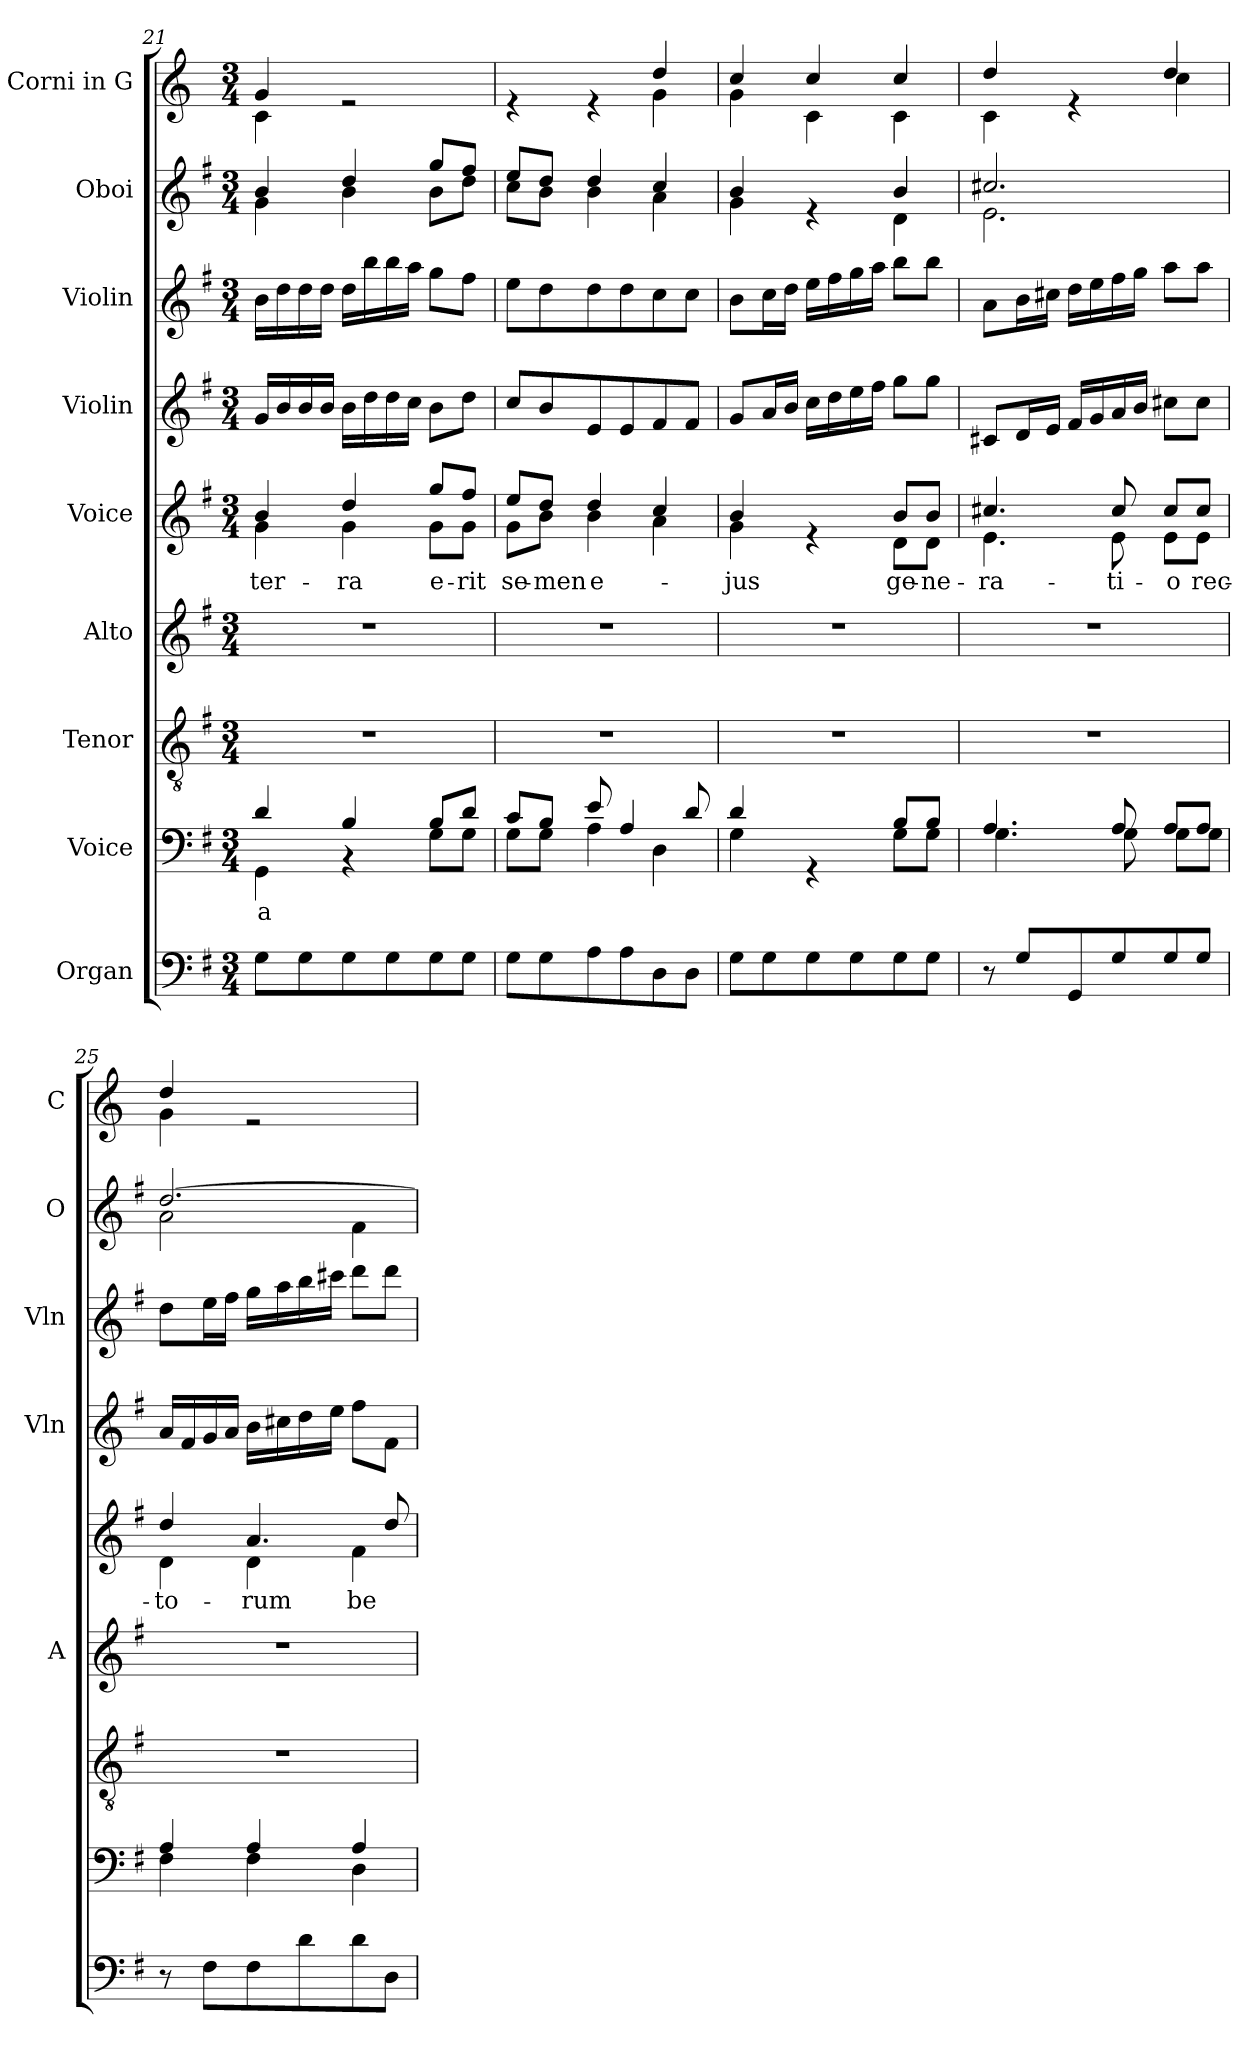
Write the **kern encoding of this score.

**kern	**kern	**text	**kern	**kern	**kern	**text	**kern	**kern	**kern	**kern
*part9	*part8	*part8	*part7	*part6	*part5	*part5	*part4	*part3	*part2	*part1
*staff9	*staff8	*staff8	*staff7	*staff6	*staff5	*staff5	*staff4	*staff3	*staff2	*staff1
*I"Organ	*I"Voice	*	*I"Tenor	*I"Alto	*I"Voice	*	*I"Violin	*I"Violin	*I"Oboi	*I"Corni in G
*	*	*	*	*I'A	*	*	*I'Vln	*I'Vln	*I'O	*I'C
!!LO:PB:g=z
*clefF4	*clefF4	*	*clefGv2	*clefG2	*clefG2	*	*clefG2	*clefG2	*clefG2	*clefG2
*	*	*	*	*	*	*	*	*	*	*ITrd3c5
*k[f#]	*k[f#]	*	*k[f#]	*k[f#]	*k[f#]	*	*k[f#]	*k[f#]	*k[f#]	*k[f#]
*M3/4	*M3/4	*	*M3/4	*M3/4	*M3/4	*	*M3/4	*M3/4	*M3/4	*M3/4
=21	=21	=21	=21	=21	=21	=21	=21	=21	=21	=21
*	*^	*	*	*	*	*	*	*	*	*
!	!	!	!LO:LY:b	!	!	!	!LO:LY:b	!	!	!	!
*	*	*	*	*	*	*^	*	*	*	*^	*^
8G\L	4d/	4GG\	-a	2.r	2.r	4b/	4g\	ter-	16g/LL	16b\LL	4b/	4g\	4d/	4G\
.	.	.	.	.	.	.	.	.	16b/	16dd\	.	.	.	.
8G\	.	.	.	.	.	.	.	.	16b/	16dd\	.	.	.	.
.	.	.	.	.	.	.	.	.	16b/JJ	16dd\JJ	.	.	.	.
!	!	!	!	!	!	!	!	!LO:LY:b	!	!	!	!	!	!
8G\	4B/	4r	.	.	.	4dd/	4g\	-ra	16b\LL	16dd\LL	4dd/	4b\	2re	2ryy
.	.	.	.	.	.	.	.	.	16dd\	16bb\	.	.	.	.
8G\	.	.	.	.	.	.	.	.	16dd\	16bb\	.	.	.	.
.	.	.	.	.	.	.	.	.	16cc\JJ	16aa\JJ	.	.	.	.
!	!	!	!	!	!	!	!	!LO:LY:b	!	!	!	!	!	!
8G\	8B/L	8G\L	.	.	.	8gg/L	8g\L	e-	8b\L	8gg\L	8gg/L	8b\L	.	.
!	!	!	!	!	!	!	!	!LO:LY:b	!	!	!	!	!	!
8G\J	8d/J	8G\J	.	.	.	8ff#/J	8g\J	-rit	8dd\J	8ff#\J	8ff#/J	8dd\J	.	.
=22	=22	=22	=22	=22	=22	=22	=22	=22	=22	=22	=22	=22	=22	=22
!	!	!	!	!	!	!	!	!LO:LY:b	!	!	!	!	!	!
8G\L	8c/L	8G\L	.	2.r	2.r	8ee/L	8g\L	se-	8cc/L	8ee\L	8ee/L	8cc\L	4re	2ryy
!	!	!	!	!	!	!	!	!LO:LY:b	!	!	!	!	!	!
8G\	8B/J	8G\J	.	.	.	8dd/J	8b\J	-men	8b/	8dd\	8dd/J	8b\J	.	.
!	!	!	!	!	!	!	!	!LO:LY:b	!	!	!	!	!	!
8A\	8e/	4A\	.	.	.	4dd/	4b\	e-	8e/	8dd\	4dd/	4b\	4re	.
8A\	4A/	.	.	.	.	.	.	.	8e/	8dd\	.	.	.	.
8D\	.	4D\	.	.	.	4cc/	4a\	.	8f#/	8cc\	4cc/	4a\	4a/	4d\
8D\J	8d/	.	.	.	.	.	.	.	8f#/J	8cc\J	.	.	.	.
=23	=23	=23	=23	=23	=23	=23	=23	=23	=23	=23	=23	=23	=23	=23
!	!	!	!	!	!	!	!	!LO:LY:b	!	!	!	!	!	!
8G\L	4d/	4G\	.	2.r	2.r	4b/	4g\	-jus	8g/L	8b\L	4b/	4g\	4g/	4d\
8G\	.	.	.	.	.	.	.	.	16a/L	16cc\L	.	.	.	.
.	.	.	.	.	.	.	.	.	16b/JJ	16dd\JJ	.	.	.	.
8G\	4rGG	4ryy	.	.	.	4re	4ryy	.	16cc\LL	16ee\LL	4re	4ryy	4g/	4G\
.	.	.	.	.	.	.	.	.	16dd\	16ff#\	.	.	.	.
8G\	.	.	.	.	.	.	.	.	16ee\	16gg\	.	.	.	.
.	.	.	.	.	.	.	.	.	16ff#\JJ	16aa\JJ	.	.	.	.
!	!	!	!	!	!	!	!	!LO:LY:b	!	!	!	!	!	!
8G\	8B/L	8G\L	.	.	.	8b/L	8d\L	ge-	8gg\L	8bb\L	4b/	4d\	4g/	4G\
!	!	!	!	!	!	!	!	!LO:LY:b	!	!	!	!	!	!
8G\J	8B/J	8G\J	.	.	.	8b/J	8d\J	-ne-	8gg\J	8bb\J	.	.	.	.
=24	=24	=24	=24	=24	=24	=24	=24	=24	=24	=24	=24	=24	=24	=24
!	!	!	!	!	!	!	!	!LO:LY:b	!	!	!	!	!	!
8r	4.A/	4.G\	.	2.r	2.r	4.cc#X/	4.e\	-ra-	8c#X/L	8a\L	2.cc#X/	2.e\	4a/	4G\
8G/L	.	.	.	.	.	.	.	.	16d/L	16b\L	.	.	.	.
.	.	.	.	.	.	.	.	.	16e/JJ	16cc#X\JJ	.	.	.	.
8GG/	.	.	.	.	.	.	.	.	16f#/LL	16dd\LL	.	.	4re	4ryy
.	.	.	.	.	.	.	.	.	16g/	16ee\	.	.	.	.
!	!	!	!	!	!	!	!	!LO:LY:b	!	!	!	!	!	!
8G/	8A/	8G\	.	.	.	8cc#/	8e\	-ti-	16a/	16ff#\	.	.	.	.
.	.	.	.	.	.	.	.	.	16b/JJ	16gg\JJ	.	.	.	.
!	!	!	!	!	!	!	!	!LO:LY:b	!	!	!	!	!	!
8G/	8A/L	8G\L	.	.	.	8cc#/L	8e\L	-o	8cc#X\L	8aa\L	.	.	4a/	4g\
!	!	!	!	!	!	!	!	!LO:LY:b	!	!	!	!	!	!
8G/J	8A/J	8G\J	.	.	.	8cc#/J	8e\J	rec-	8cc#\J	8aa\J	.	.	.	.
!!LO:LB:g=z	!!
=25	=25	=25	=25	=25	=25	=25	=25	=25	=25	=25	=25	=25	=25	=25
!	!	!	!	!	!	!	!	!LO:LY:b	!	!	!	!	!	!
8r	4A/	4F#\	.	2.r	2.r	4dd/	4d\	-to-	16a/LL	8dd\L	[2.dd/	2a\	4a/	4d\
.	.	.	.	.	.	.	.	.	16f#/	.	.	.	.	.
8F#\L	.	.	.	.	.	.	.	.	16g/	16ee\L	.	.	.	.
.	.	.	.	.	.	.	.	.	16a/JJ	16ff#\JJ	.	.	.	.
!	!	!	!	!	!	!	!	!LO:LY:b	!	!	!	!	!	!
8F#\	4A/	4F#\	.	.	.	4.a/	4d\	-rum	16b\LL	16gg\LL	.	.	2re	2ryy
.	.	.	.	.	.	.	.	.	16cc#X\	16aa\	.	.	.	.
8d\	.	.	.	.	.	.	.	.	16dd\	16bb\	.	.	.	.
.	.	.	.	.	.	.	.	.	16ee\JJ	16ccc#X\JJ	.	.	.	.
!	!	!	!	!	!	!	!	!LO:LY:b	!	!	!	!	!	!
8d\	4A/	4D\	.	.	.	.	4f#\	be-	8ff#\L	8ddd\L	.	4f#\	.	.
8D\J	.	.	.	.	.	8dd/	.	.	8f#\J	8ddd\J	.	.	.	.
*	*	*	*	*	*	*	*	*	*	*	*v	*v	*	*
*	*v	*v	*	*	*	*v	*v	*	*	*	*	*v	*v
=	=	=	=	=	=	=	=	=	=	=
*-	*-	*-	*-	*-	*-	*-	*-	*-	*-	*-
